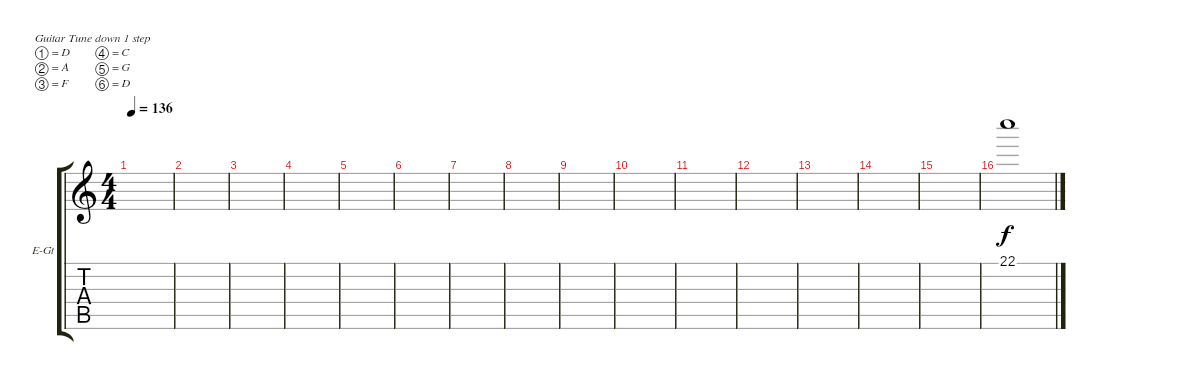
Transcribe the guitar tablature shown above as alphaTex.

\defaultSystemsLayout 4
\bracketExtendMode groupsimilarinstruments
\firstSystemTrackNameOrientation horizontal
\otherSystemsTrackNameOrientation horizontal
\track ("Electric Guitar" "E-Gt") {instrument distortionguitar}
\staff {score tabs}
\tuning (D4 A3 F3 C3 G2 D2)
\ts (4 4)
\tempo 136
\clef g2
\ks c
|
|
|
|
|
|
|
|
|
|
|
|
|
|
|
22.1.1
